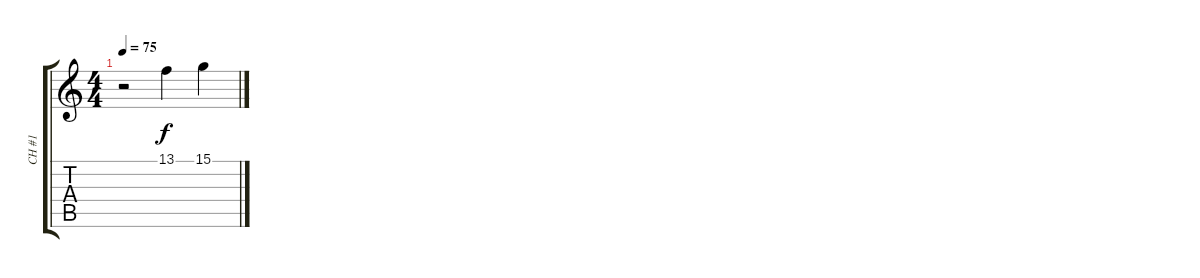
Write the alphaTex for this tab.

\track ("CH #1" "CH #1") {instrument synthbrass2}
\staff {score tabs}
\tuning (E4 B3 G3 D3 A2 E2) {hide}
\ts (4 4)
\tempo 75
\clef g2
\ks c
r.2{dy f} 13.1.4 15.1.4
